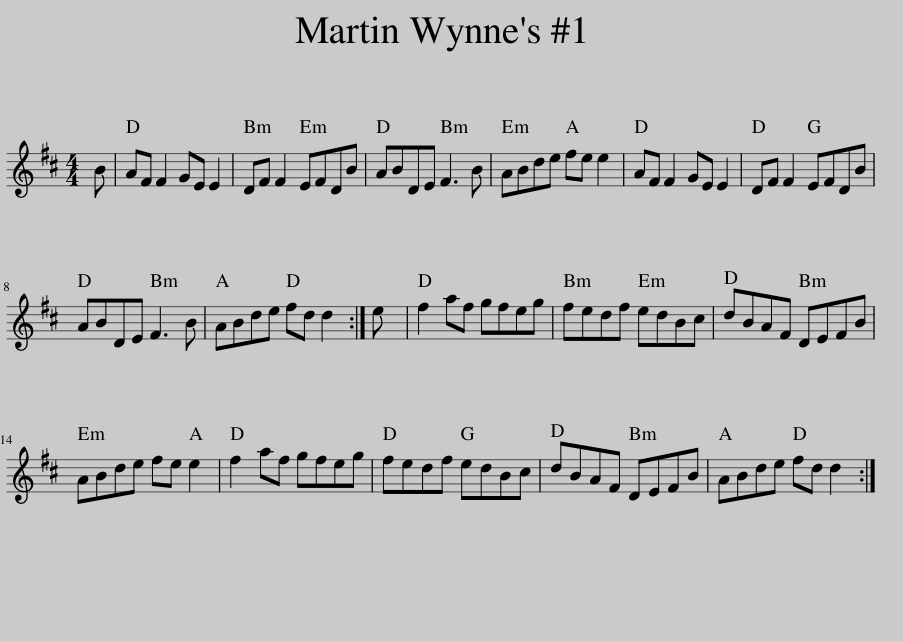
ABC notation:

X:1
L:1/8
M:4/4
I:linebreak $
K:D
V:1 treble
V:1
 B | AF F2 GE E2 | DF F2 EFDB | ABDE F3 B | ABde fe e2 | %5
 AF F2 GE E2 | DF F2 EFDB |$ ABDE F3 B | ABde fd d2 :| e | %10
 f2 af gfeg | fedf edBc | dBAF DEFB |$ ABde fe e2 | f2 af gfeg | %15
 fedf edBc | dBAF DEFB | ABde fd d2 :| %18
